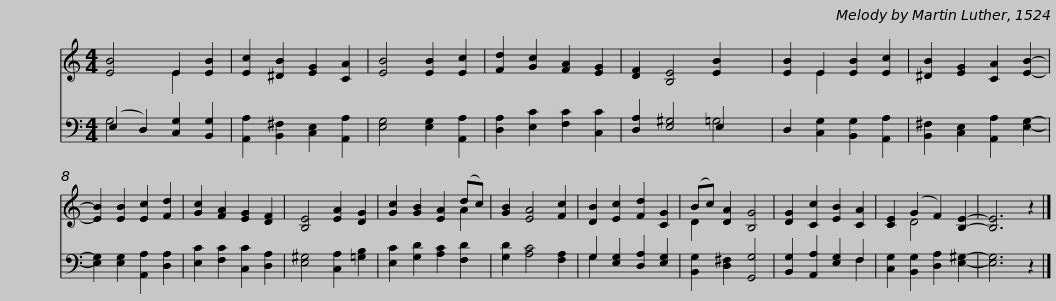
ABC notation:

X:1
%%score ( 1 2 ) ( 3 4 )
L:1/8
M:4/4
I:linebreak $
K:C
V:1 treble
V:2 treble
V:3 bass
V:4 bass
V:1
 [EB]4 E2 [EB]2 | [Ec]2 [^DB]2 [EG]2 [CA]2 | [EB]4 [EB]2 [Ec]2 | [Fd]2 [Gc]2 [FA]2 [EG]2 | [DF]2 [B,E]4 [EB]2- x2 | %5
 [EB]2 E2 [EB]2 [Ec]2 | [^DB]2 [EG]2 [CA]2 [EB]2- |$ [EB]2 [EB]2 [Ec]2 [Fd]2 | [Gc]2 [FA]2 [EG]2 [DF]2 | [B,E]4 [EA]2 [DG]2 | %10
 [Gc]2 [GB]2 [EA]2 (dc) | [GB]2 [EA]4 [Fc]2 | [DB]2 [Ec]2 [Fd]2 [CG]2 | (Bc) [DA]2 [B,G]4 |$ [DG]2 [Cc]2 [EB]2 [CA]2 | %15
 [CE]2 (G2 F2) [B,E]2- | [B,E]6 z2 |] %17
V:2
 x4 E2 x2 | x8 | x8 | x8 | x10 | %5
 x2 E2 x4 | x8 |$ x8 | x8 | x8 | %10
 x6 A2 | x8 | x8 | D2 x6 |$ x8 | %15
 x2 D4 x2 | x8 |] %17
V:3
 (E,2 D,2) [C,G,]2 [B,,G,]2 | [A,,A,]2 [B,,^F,]2 [C,E,]2 [A,,A,]2 | [E,G,]4 [E,G,]2 [A,,A,]2 | [D,A,]2 [E,C]2 [F,C]2 [C,C]2 | [D,A,]2 [E,^G,]4 E,2 x2 | %5
 D,2 [C,G,]2 [B,,G,]2 [A,,A,]2 | [B,,^F,]2 [C,E,]2 [A,,A,]2 [E,G,]2- |$ [E,G,]2 [E,G,]2 [A,,A,]2 [D,A,]2 | [E,C]2 [F,C]2 [C,C]2 [D,A,]2 | [E,^G,]4 [C,A,]2 [=G,B,]2 | %10
 [E,C]2 [G,D]2 [A,C]2 [F,D]2 | [G,D]2 [A,C]4 [F,A,]2 | G,2 [E,G,]2 [D,A,]2 [E,G,]2 | [B,,G,]2 [D,^F,]2 [G,,G,]4 |$ [B,,G,]2 [A,,A,]2 [E,G,]2 F,2 | %15
 [C,G,]2 [B,,G,]2 [D,A,]2 [E,^G,]2- | [E,G,]6 z2 |] %17
V:4
 G,4 x4 | x8 | x8 | x8 | x6 =G,4 | %5
 x8 | x8 |$ x8 | x8 | x8 | %10
 x8 | x8 | G,2 x6 | x8 |$ x6 F,2 | %15
 x8 | x8 |] %17
